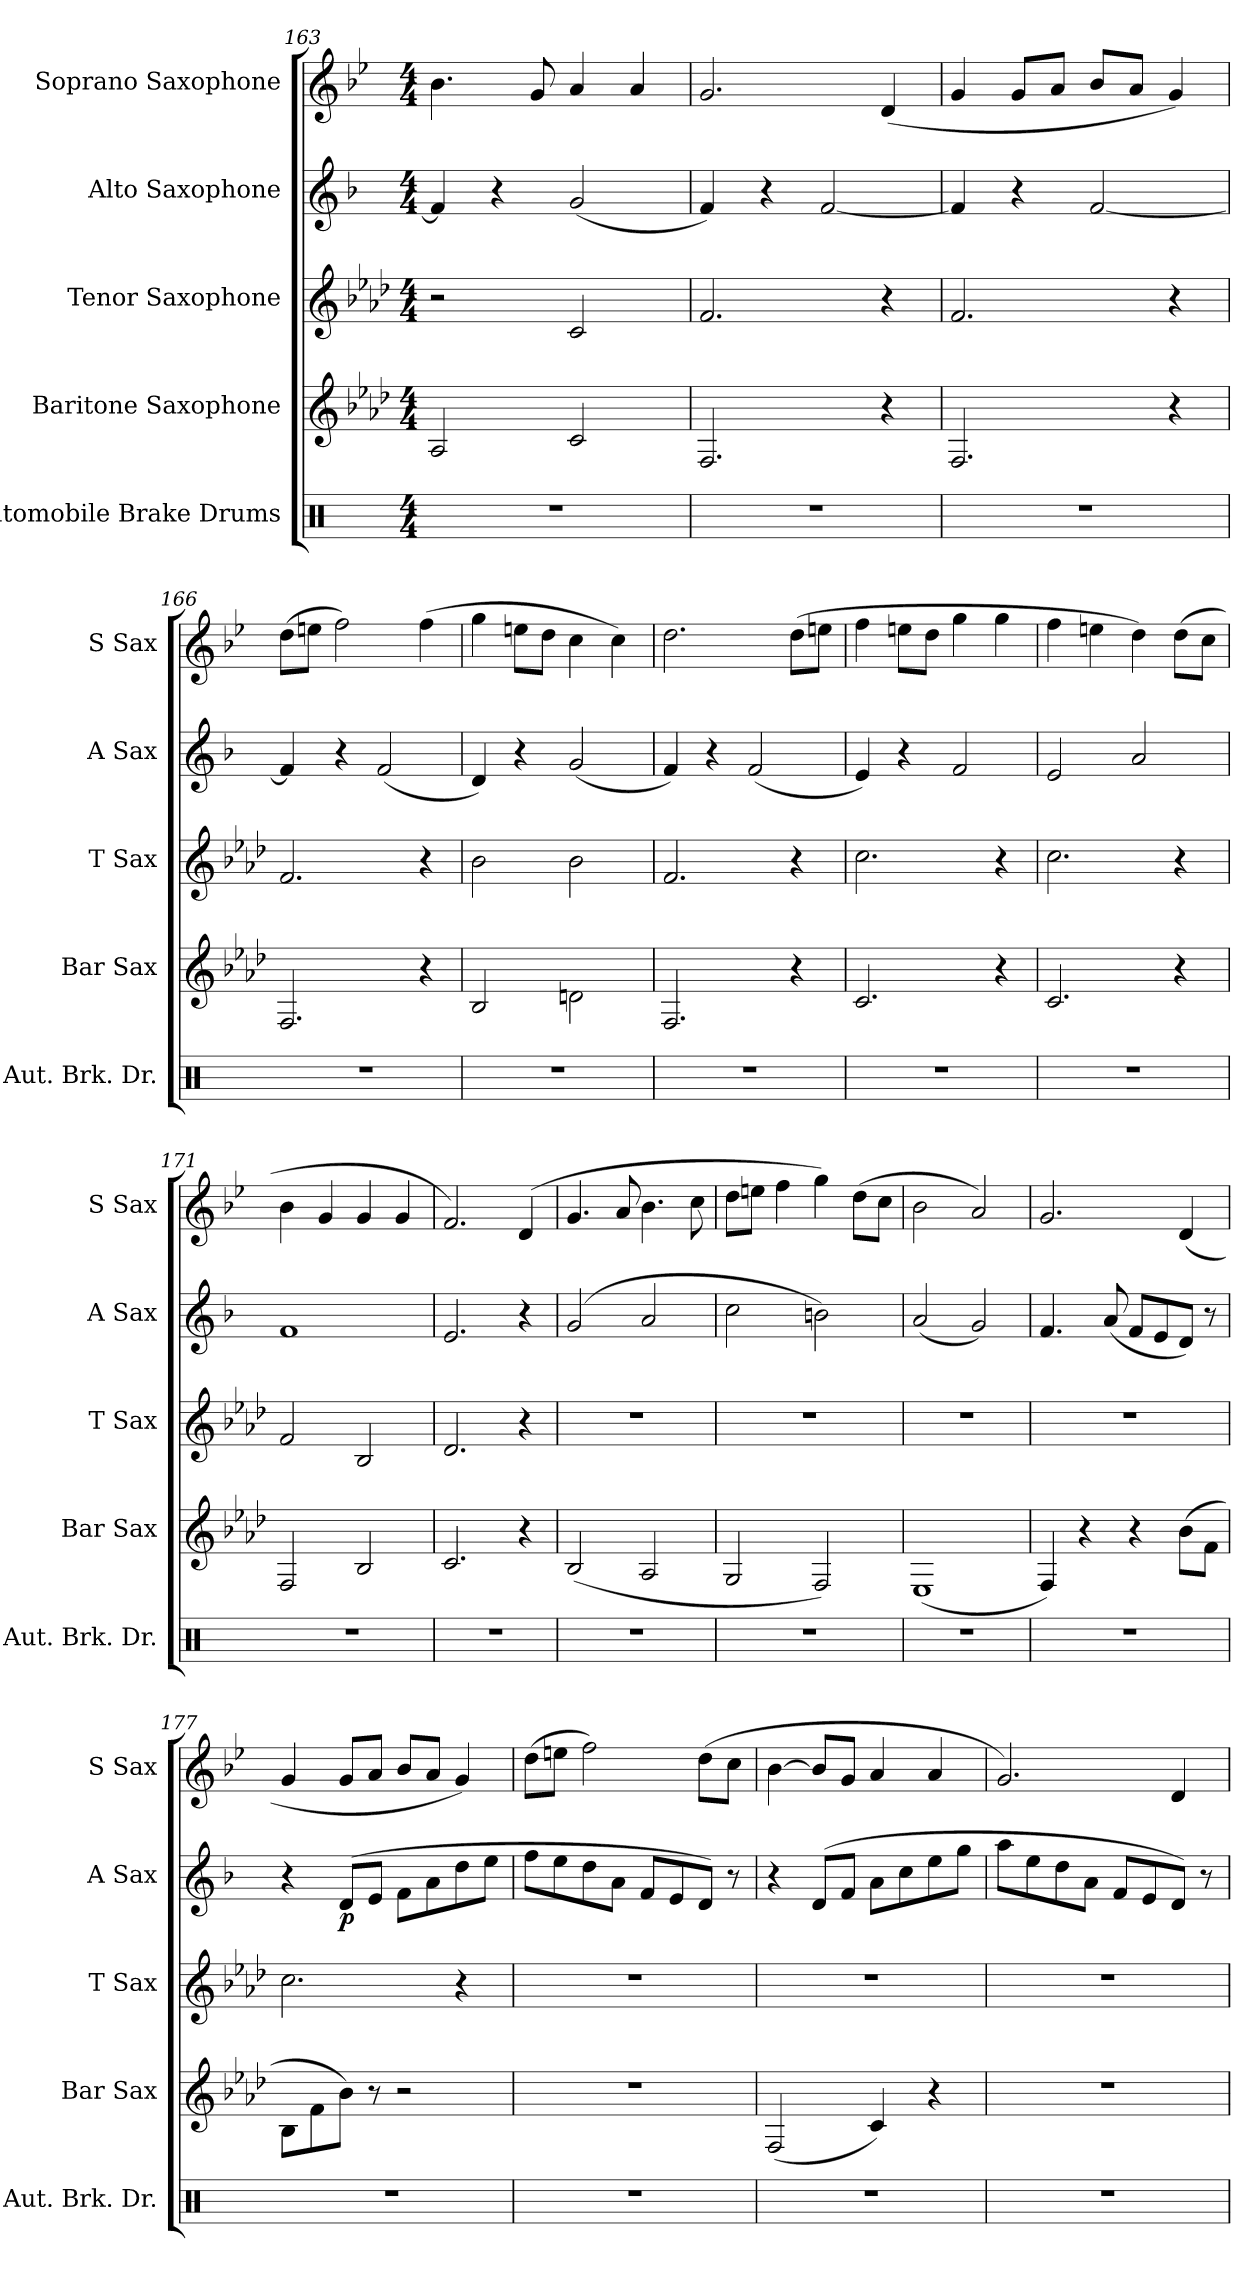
**kern	**kern	**kern	**kern	**dynam	**kern
*part5	*part4	*part3	*part2	*part2	*part1
*staff5	*staff4	*staff3	*staff2	*staff2	*staff1
*I"Automobile Brake Drums	*I"Baritone Saxophone	*I"Tenor Saxophone	*I"Alto Saxophone	*	*I"Soprano Saxophone
*I'Aut. Brk. Dr.	*I'Bar Sax	*I'T Sax	*I'A Sax	*	*I'S Sax
*clefX	*clefG2	*clefG2	*clefG2	*	*clefG2
*	*ITrd12c21	*ITrd8c14	*ITrd5c9	*	*ITrd1c2
*k[]	*k[b-e-a-d-]	*k[b-e-a-d-]	*k[b-e-a-d-]	*	*k[b-e-a-d-]
*M4/4	*M4/4	*M4/4	*M4/4	*	*M4/4
=163	=163	=163	=163	=163	=163
1r	2AA-/	2r	4A-/]	.	4.a-\
.	.	.	4r	.	.
.	.	.	.	.	8f/
.	2C/	2C/	(2B-/	.	4g/
.	.	.	.	.	4g/
=164	=164	=164	=164	=164	=164
1r	2.FF/	2.F/	4A-/)	.	2.f/
.	.	.	4r	.	.
.	.	.	[2A-/	.	.
.	4r	4r	.	.	(4c/
!!LO:LB:g=z
=165	=165	=165	=165	=165	=165
1r	2.FF/	2.F/	4A-/]	.	4f/
.	.	.	4r	.	8f/L
.	.	.	.	.	8g/J
.	.	.	[2A-/	.	8a-/L
.	.	.	.	.	8g/J
.	4r	4r	.	.	4f/)
=166	=166	=166	=166	=166	=166
1r	2.FF/	2.F/	4A-/]	.	(8cc\L
.	.	.	.	.	8ddn\J
.	.	.	4r	.	2ee-\)
.	.	.	(2A-/	.	.
.	4r	4r	.	.	(4ee-\
=167	=167	=167	=167	=167	=167
1r	2BB-/	2B-\	4F/)	.	4ff\
.	.	.	4r	.	8ddn\L
.	.	.	.	.	8cc\J
.	2Dn\	2B-\	(2B-/	.	4b-\
.	.	.	.	.	4b-\)
=168	=168	=168	=168	=168	=168
1r	2.FF/	2.F/	4A-/)	.	2.cc\
.	.	.	4r	.	.
.	.	.	(2A-/	.	.
.	4r	4r	.	.	(8cc\L
.	.	.	.	.	8ddn\J
=169	=169	=169	=169	=169	=169
1r	2.C/	2.c\	4G/)	.	4ee-\
.	.	.	4r	.	8ddn\L
.	.	.	.	.	8cc\J
.	.	.	2A-/	.	4ff\
.	4r	4r	.	.	4ff\
=170	=170	=170	=170	=170	=170
1r	2.C/	2.c\	2G/	.	4ee-\
.	.	.	.	.	4ddn\
.	.	.	2c/	.	4cc\)
.	4r	4r	.	.	(8cc\L
.	.	.	.	.	8b-\J
!!LO:PB:g=z
=171	=171	=171	=171	=171	=171
1r	2FF/	2F/	1A-	.	4a-\
.	.	.	.	.	4f/
.	2BB-/	2BB-/	.	.	4f/
.	.	.	.	.	4f/
=172	=172	=172	=172	=172	=172
1r	2.C/	2.D-/	2.G/	.	2.e-/)
.	4r	4r	4r	.	(4c/
=173	=173	=173	=173	=173	=173
1r	(2BB-/	1r	(2B-/	.	4.f/
.	.	.	.	.	8g/
.	2AA-/	.	2c/	.	4.a-\
.	.	.	.	.	8b-\
=174	=174	=174	=174	=174	=174
1r	2GG/	1r	2e-\	.	8cc\L
.	.	.	.	.	8ddn\J
.	.	.	.	.	4ee-\
.	2FF/)	.	2dn\)	.	4ff\)
.	.	.	.	.	(8cc\L
.	.	.	.	.	8b-\J
=175	=175	=175	=175	=175	=175
1r	(1EE-	1r	(2c/	.	2a-\
.	.	.	2B-/)	.	2g/)
=176	=176	=176	=176	=176	=176
1r	4FF/)	1r	4.A-/	.	2.f/
.	4r	.	.	.	.
.	.	.	(8c/	.	.
.	4r	.	8A-/L	.	.
.	.	.	8G/	.	.
.	(8B-\L	.	8F/J)	.	(4c/
.	8F\J	.	8r	.	.
!!LO:LB:g=z
=177	=177	=177	=177	=177	=177
1r	8BB-\L	2.c\	4r	.	4f/
.	8F\	.	.	.	.
!	!	!	!	!LO:DY:b	!
.	8B-\J)	.	(8F/L	p	8f/L
.	8r	.	8G/J	.	8g/J
.	2r	.	8A-\L	.	8a-/L
.	.	.	8c\	.	8g/J
.	.	4r	8f\	.	4f/)
.	.	.	8g\J	.	.
=178	=178	=178	=178	=178	=178
1r	1r	1r	8a-\L	.	(8cc\L
.	.	.	8g\	.	8ddn\J
.	.	.	8f\	.	2ee-\)
.	.	.	8c\J	.	.
.	.	.	8A-/L	.	.
.	.	.	8G/	.	.
.	.	.	8F/J)	.	(8cc\L
.	.	.	8r	.	8b-\J
=179	=179	=179	=179	=179	=179
1r	(2FF/	1r	4r	.	[4a-\
.	.	.	(8F/L	.	8a-/L]
.	.	.	8A-/J	.	8f/J
.	4C/)	.	8c\L	.	4g/
.	.	.	8e-\	.	.
.	4r	.	8g\	.	4g/
.	.	.	8b-\J	.	.
=180	=180	=180	=180	=180	=180
1r	1r	1r	8cc\L	.	2.f/)
.	.	.	8g\	.	.
.	.	.	8f\	.	.
.	.	.	8c\J	.	.
.	.	.	8A-/L	.	.
.	.	.	8G/	.	.
.	.	.	8F/J)	.	4c/
.	.	.	8r	.	.
=	=	=	=	=	=
*-	*-	*-	*-	*-	*-
